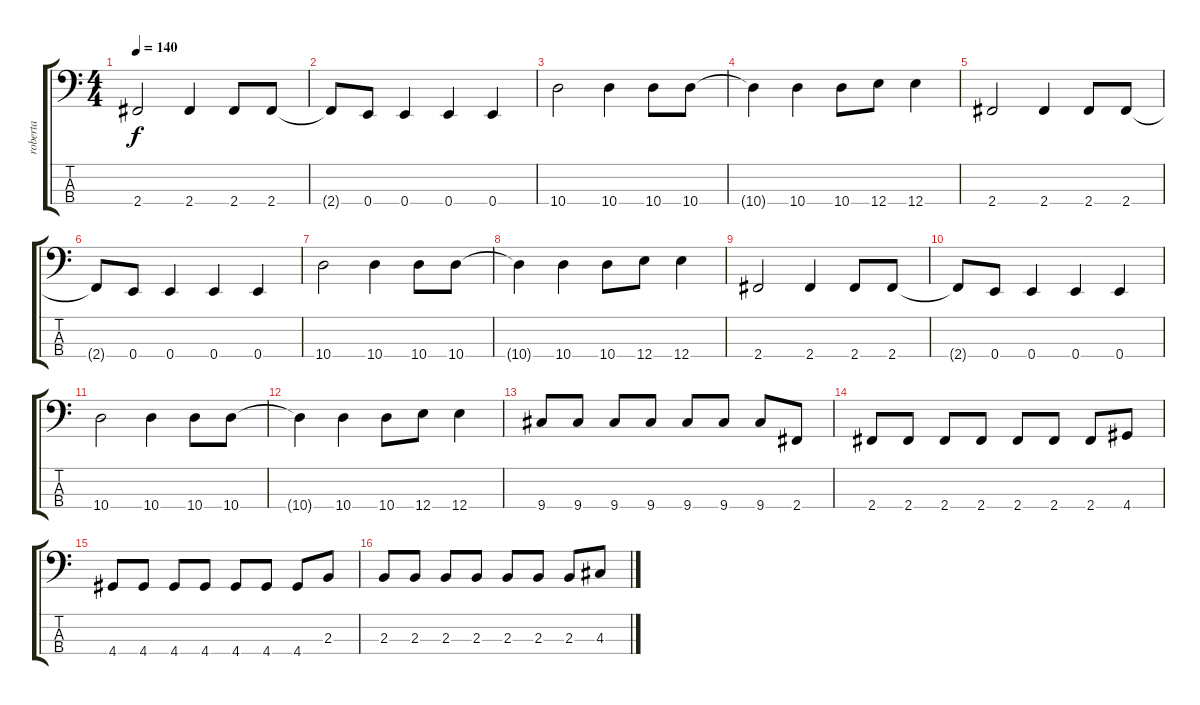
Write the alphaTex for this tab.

\track ("roberta" "roberta") {instrument electricbasspick}
\staff {score tabs}
\tuning (G2 D2 A1 E1) {hide}
\ts (4 4)
\tempo 140
\clef f4
\ks c
2.4.2{dy f} 2.4.4 2.4.8 2.4.8 |
2.4{t}.8 0.4.8 0.4.4 0.4.4 0.4.4 |
10.4.2 10.4.4 10.4.8 10.4.8 |
10.4{t}.4 10.4.4 10.4.8 12.4.8 12.4.4 |
2.4.2 2.4.4 2.4.8 2.4.8 |
2.4{t}.8 0.4.8 0.4.4 0.4.4 0.4.4 |
10.4.2 10.4.4 10.4.8 10.4.8 |
10.4{t}.4 10.4.4 10.4.8 12.4.8 12.4.4 |
2.4.2 2.4.4 2.4.8 2.4.8 |
2.4{t}.8 0.4.8 0.4.4 0.4.4 0.4.4 |
10.4.2 10.4.4 10.4.8 10.4.8 |
10.4{t}.4 10.4.4 10.4.8 12.4.8 12.4.4 |
9.4.8 9.4.8 9.4.8 9.4.8 9.4.8 9.4.8 9.4.8 2.4.8 |
2.4.8 2.4.8 2.4.8 2.4.8 2.4.8 2.4.8 2.4.8 4.4.8 |
4.4.8 4.4.8 4.4.8 4.4.8 4.4.8 4.4.8 4.4.8 2.3.8 |
2.3.8 2.3.8 2.3.8 2.3.8 2.3.8 2.3.8 2.3.8 4.3.8
